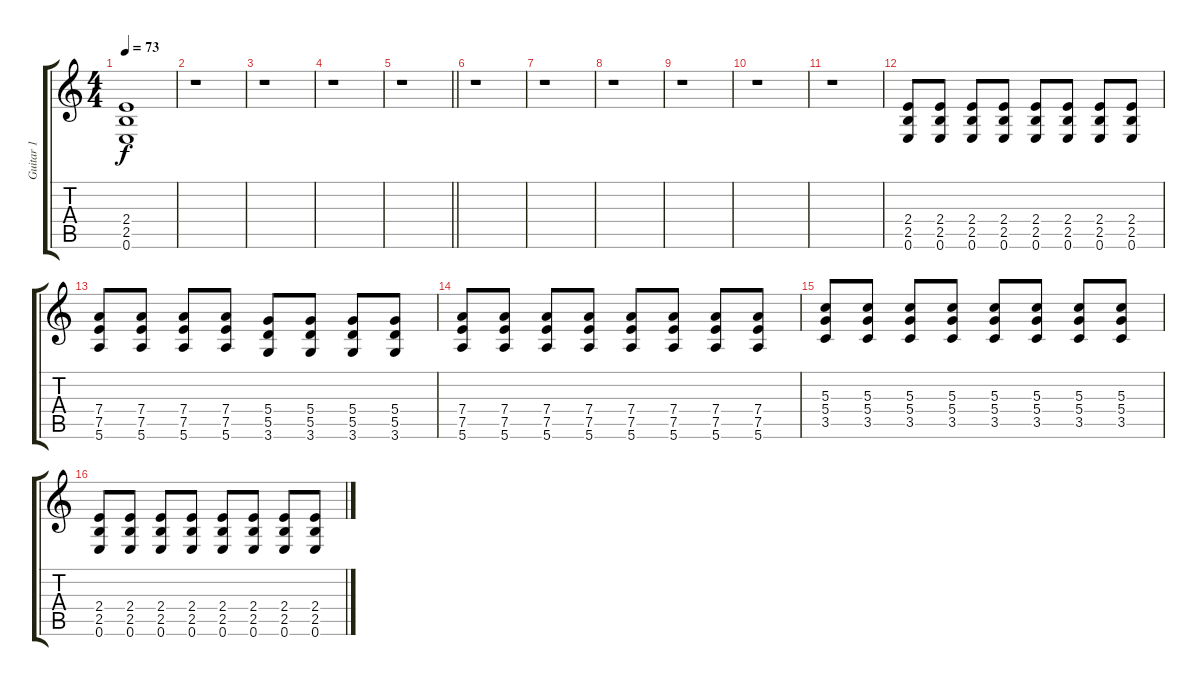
\track ("Guitar 1" "Guitar 1") {instrument overdrivenguitar}
\staff {score tabs}
\tuning (E4 B3 G3 D3 A2 E2) {hide}
\ts (4 4)
\tempo 73
\clef g2
\ks c
(2.4{t} 2.5{t} 0.6{t}).1{dy f} |
r.1 |
r.1 |
r.1 |
\barLineRight lightlight
r.1 |
r.1 |
r.1 |
r.1 |
r.1 |
r.1 |
r.1 |
(2.4 2.5 0.6).8 (2.4 2.5 0.6).8 (2.4 2.5 0.6).8 (2.4 2.5 0.6).8 (2.4 2.5 0.6).8 (2.4 2.5 0.6).8 (2.4 2.5 0.6).8 (2.4 2.5 0.6).8 |
(7.4 7.5 5.6).8 (7.4 7.5 5.6).8 (7.4 7.5 5.6).8 (7.4 7.5 5.6).8 (5.4 5.5 3.6).8 (5.4 5.5 3.6).8 (5.4 5.5 3.6).8 (5.4 5.5 3.6).8 |
(7.4 7.5 5.6).8 (7.4 7.5 5.6).8 (7.4 7.5 5.6).8 (7.4 7.5 5.6).8 (7.4 7.5 5.6).8 (7.4 7.5 5.6).8 (7.4 7.5 5.6).8 (7.4 7.5 5.6).8 |
(5.3 5.4 3.5).8 (5.3 5.4 3.5).8 (5.3 5.4 3.5).8 (5.3 5.4 3.5).8 (5.3 5.4 3.5).8 (5.3 5.4 3.5).8 (5.3 5.4 3.5).8 (5.3 5.4 3.5).8 |
(2.4 2.5 0.6).8 (2.4 2.5 0.6).8 (2.4 2.5 0.6).8 (2.4 2.5 0.6).8 (2.4 2.5 0.6).8 (2.4 2.5 0.6).8 (2.4 2.5 0.6).8 (2.4 2.5 0.6).8
